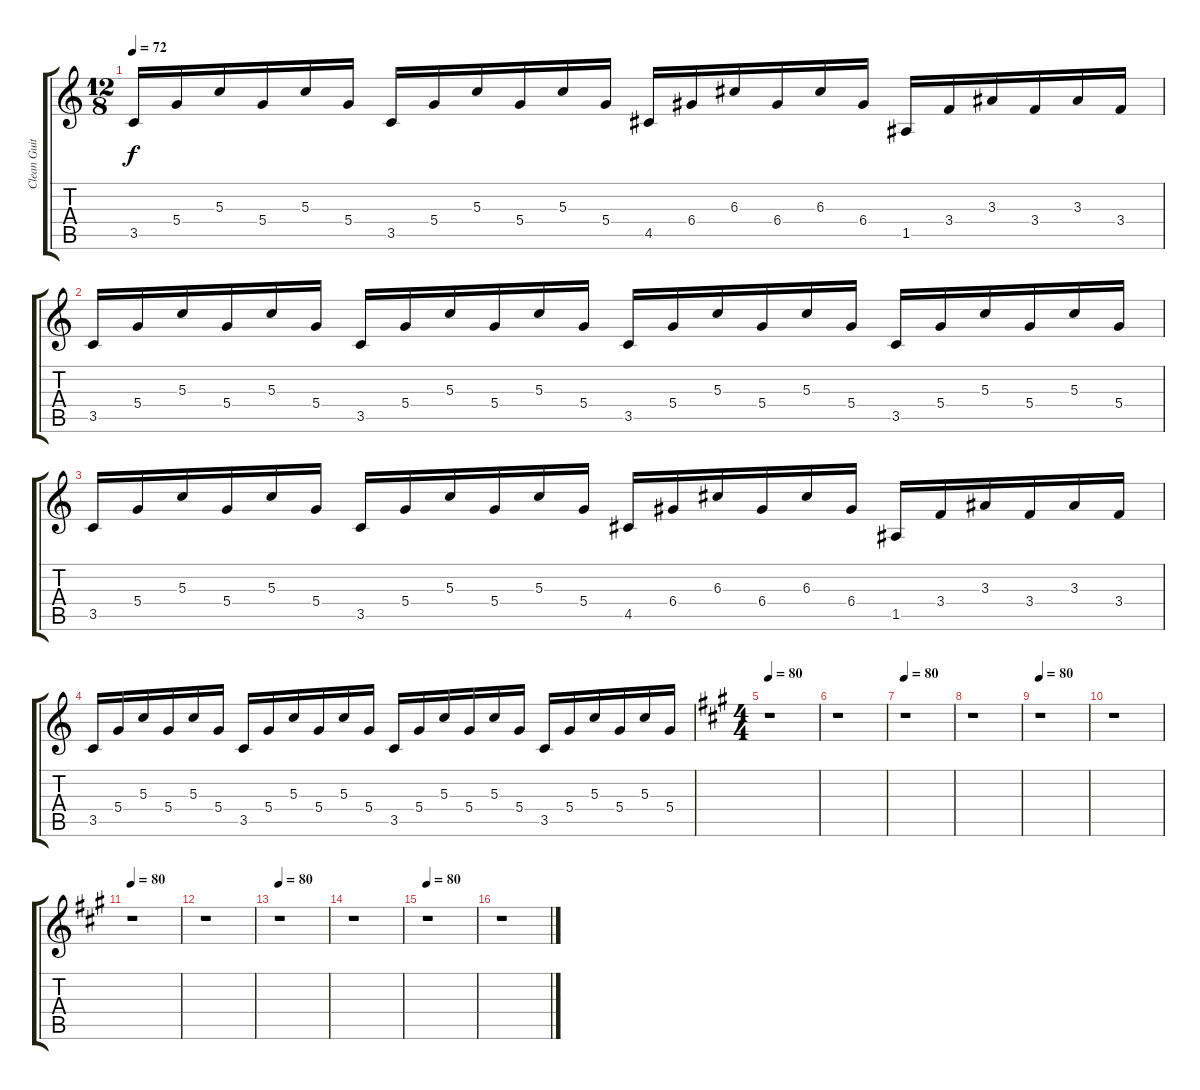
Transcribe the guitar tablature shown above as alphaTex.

\track ("Clean Guitar 2" "Clean Guit") {instrument electricguitarclean}
\staff {score tabs}
\tuning (E4 B3 G3 D3 A2 E2) {hide}
\ts (12 8)
\tempo 72
\clef g2
\ks c
3.5.16{dy f} 5.4.16 5.3.16 5.4.16 5.3.16 5.4.16 3.5.16 5.4.16 5.3.16 5.4.16 5.3.16 5.4.16 4.5.16 6.4.16 6.3.16 6.4.16 6.3.16 6.4.16 1.5.16 3.4.16 3.3.16 3.4.16 3.3.16 3.4.16 |
3.5.16 5.4.16 5.3.16 5.4.16 5.3.16 5.4.16 3.5.16 5.4.16 5.3.16 5.4.16 5.3.16 5.4.16 3.5.16 5.4.16 5.3.16 5.4.16 5.3.16 5.4.16 3.5.16 5.4.16 5.3.16 5.4.16 5.3.16 5.4.16 |
3.5.16 5.4.16 5.3.16 5.4.16 5.3.16 5.4.16 3.5.16 5.4.16 5.3.16 5.4.16 5.3.16 5.4.16 4.5.16 6.4.16 6.3.16 6.4.16 6.3.16 6.4.16 1.5.16 3.4.16 3.3.16 3.4.16 3.3.16 3.4.16 |
3.5.16 5.4.16 5.3.16 5.4.16 5.3.16 5.4.16 3.5.16 5.4.16 5.3.16 5.4.16 5.3.16 5.4.16 3.5.16 5.4.16 5.3.16 5.4.16 5.3.16 5.4.16 3.5.16 5.4.16 5.3.16 5.4.16 5.3.16 5.4.16 |
\ts (4 4)
\tempo 80
\ks f#minor
r.1 |
r.1 |
\tempo 80
r.1 |
r.1 |
\tempo 80
r.1 |
r.1 |
\tempo 80
r.1 |
r.1 |
\tempo 80
r.1 |
r.1 |
\tempo 80
r.1 |
r.1
